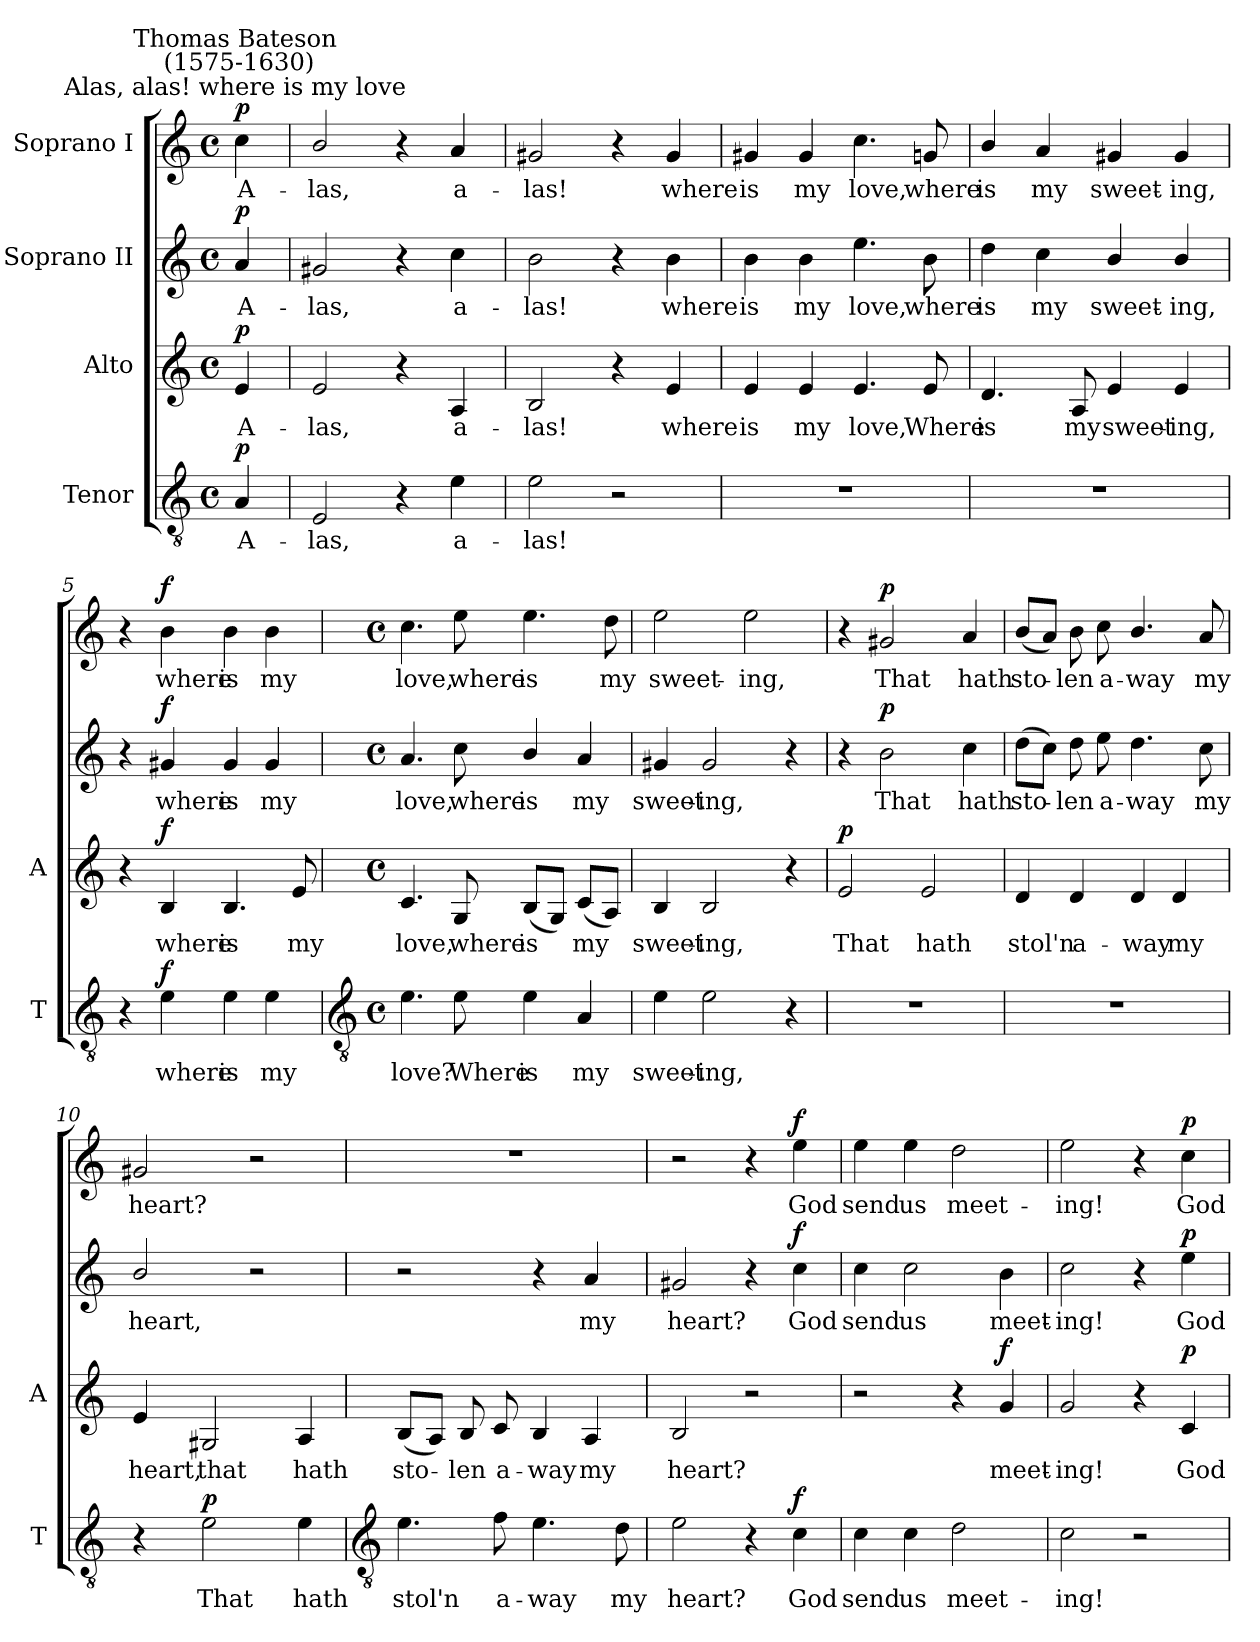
**kern	**text	**dynam	**kern	**text	**dynam	**kern	**text	**dynam	**kern	**text	**dynam
*part4	*part4	*part4	*part3	*part3	*part3	*part2	*part2	*part2	*part1	*part1	*part1
*staff4	*staff4	*staff4	*staff3	*staff3	*staff3	*staff2	*staff2	*staff2	*staff1	*staff1	*staff1
*I"Tenor	*	*	*I"Alto	*	*	*I"Soprano II	*	*	*I"Soprano I	*	*
*I'T	*	*	*I'A	*	*	*	*	*	*	*	*
*clefGv2	*	*	*clefG2	*	*	*clefG2	*	*	*clefG2	*	*
*k[]	*	*	*k[]	*	*	*k[]	*	*	*k[]	*	*
*C:	*	*	*C:	*	*	*C:	*	*	*C:	*	*
*M4/4	*	*	*M4/4	*	*	*M4/4	*	*	*M4/4	*	*
*met(c)	*	*	*met(c)	*	*	*met(c)	*	*	*met(c)	*	*
=	=	=	=	=	=	=	=	=	=	=	=
!	!	!	!	!	!	!	!	!	!LO:TX:a:cj:t=Alas, alas! where is my love	!	!
!	!	!	!	!	!	!	!	!	!LO:TX:a:cj:t=Thomas Bateson\n (1575-1630)	!	!
!	!LO:LY:b	!LO:DY:b	!	!LO:LY:b	!LO:DY:b	!	!LO:LY:b	!LO:DY:b	!	!LO:LY:b	!LO:DY:b
4A	A-	p	4e	A-	p	4a	A-	p	4cc	A-	p
=1	=1	=1	=1	=1	=1	=1	=1	=1	=1	=1	=1
!	!LO:LY:b	!	!	!LO:LY:b	!	!	!LO:LY:b	!	!	!LO:LY:b	!
2E	-las,	.	2e	-las,	.	2g#X	-las,	.	2b/	-las,	.
4r	.	.	4r	.	.	4r	.	.	4r	.	.
!	!LO:LY:b	!	!	!LO:LY:b	!	!	!LO:LY:b	!	!	!LO:LY:b	!
4e	a-	.	4A	a-	.	4cc	a-	.	4a	a-	.
=2	=2	=2	=2	=2	=2	=2	=2	=2	=2	=2	=2
!	!LO:LY:b	!	!	!LO:LY:b	!	!	!LO:LY:b	!	!	!LO:LY:b	!
2e	-las!	.	2B	-las!	.	2b	-las!	.	2g#X	-las!	.
2r	.	.	4r	.	.	4r	.	.	4r	.	.
!	!	!	!	!LO:LY:b	!	!	!LO:LY:b	!	!	!LO:LY:b	!
.	.	.	4e	where	.	4b	where	.	4g#	where	.
=3	=3	=3	=3	=3	=3	=3	=3	=3	=3	=3	=3
!	!	!	!	!LO:LY:b	!	!	!LO:LY:b	!	!	!LO:LY:b	!
1r	.	.	4e	is	.	4b	is	.	4g#X	is	.
!	!	!	!	!LO:LY:b	!	!	!LO:LY:b	!	!	!LO:LY:b	!
.	.	.	4e	my	.	4b	my	.	4g#	my	.
!	!	!	!	!LO:LY:b	!	!	!LO:LY:b	!	!	!LO:LY:b	!
.	.	.	4.e	love,	.	4.ee	love,	.	4.cc	love,	.
!	!	!	!	!LO:LY:b	!	!	!LO:LY:b	!	!	!LO:LY:b	!
.	.	.	8e	Where	.	8b	where	.	8gn	where	.
=4	=4	=4	=4	=4	=4	=4	=4	=4	=4	=4	=4
!	!	!	!	!LO:LY:b	!	!	!LO:LY:b	!	!	!LO:LY:b	!
1r	.	.	4.d	is	.	4dd	is	.	4b/	is	.
!	!	!	!	!	!	!	!LO:LY:b	!	!	!LO:LY:b	!
.	.	.	.	.	.	4cc	my	.	4a	my	.
!	!	!	!	!LO:LY:b	!	!	!	!	!	!	!
.	.	.	8A	my	.	.	.	.	.	.	.
!	!	!	!	!LO:LY:b	!	!	!LO:LY:b	!	!	!LO:LY:b	!
.	.	.	4e	sweet-	.	4b/	sweet-	.	4g#X	sweet-	.
!	!	!	!	!LO:LY:b	!	!	!LO:LY:b	!	!	!LO:LY:b	!
.	.	.	4e	-ing,	.	4b/	-ing,	.	4g#	-ing,	.
=5	=5	=5	=5	=5	=5	=5	=5	=5	=5	=5	=5
4r	.	.	4r	.	.	4r	.	.	4r	.	.
!	!LO:LY:b	!LO:DY:b	!	!LO:LY:b	!LO:DY:b	!	!LO:LY:b	!LO:DY:b	!	!LO:LY:b	!LO:DY:b
4e	where	f	4B	where	f	4g#X	where	f	4b	where	f
!	!LO:LY:b	!	!	!LO:LY:b	!	!	!LO:LY:b	!	!	!LO:LY:b	!
4e	is	.	4.B	is	.	4g#	is	.	4b	is	.
!	!LO:LY:b	!	!	!	!	!	!LO:LY:b	!	!	!LO:LY:b	!
4e	my	.	.	.	.	4g#	my	.	4b	my	.
!	!	!	!	!LO:LY:b	!	!	!	!	!	!	!
.	.	.	8e	my	.	.	.	.	.	.	.
!!LO:LB:g=z
=6	=6	=6	=6	=6	=6	=6	=6	=6	=6	=6	=6
*clefGv2	*	*	*	*	*	*	*	*	*	*	*
*M4/4	*	*	*M4/4	*	*	*M4/4	*	*	*M4/4	*	*
*met(c)	*	*	*met(c)	*	*	*met(c)	*	*	*met(c)	*	*
!	!LO:LY:b	!	!	!LO:LY:b	!	!	!LO:LY:b	!	!	!LO:LY:b	!
4.e	love?	.	4.c	love,	.	4.a	love,	.	4.cc	love,	.
!	!LO:LY:b	!	!	!LO:LY:b	!	!	!LO:LY:b	!	!	!LO:LY:b	!
8e	Where	.	8G	where	.	8cc	where	.	8ee	where	.
!	!LO:LY:b	!	!	!LO:LY:b	!	!	!LO:LY:b	!	!	!LO:LY:b	!
4e	is	.	(<8BL	is	.	4b/	is	.	4.ee	is	.
.	.	.	8GJ)	.	.	.	.	.	.	.	.
!	!LO:LY:b	!	!	!LO:LY:b	!	!	!LO:LY:b	!	!	!	!
4A	my	.	(<8cL	my	.	4a	my	.	.	.	.
!	!	!	!	!	!	!	!	!	!	!LO:LY:b	!
.	.	.	8AJ)	.	.	.	.	.	8dd	my	.
=7	=7	=7	=7	=7	=7	=7	=7	=7	=7	=7	=7
!	!LO:LY:b	!	!	!LO:LY:b	!	!	!LO:LY:b	!	!	!LO:LY:b	!
4e	sweet-	.	4B	sweet-	.	4g#X	sweet-	.	2ee	sweet-	.
!	!LO:LY:b	!	!	!LO:LY:b	!	!	!LO:LY:b	!	!	!	!
2e	-ing,	.	2B	-ing,	.	2g#	-ing,	.	.	.	.
!	!	!	!	!	!	!	!	!	!	!LO:LY:b	!
.	.	.	.	.	.	.	.	.	2ee	-ing,	.
4r	.	.	4r	.	.	4r	.	.	.	.	.
=8	=8	=8	=8	=8	=8	=8	=8	=8	=8	=8	=8
!	!	!	!	!LO:LY:b	!LO:DY:b	!	!	!	!	!	!
1r	.	.	2e	That	p	4r	.	.	4r	.	.
!	!	!	!	!	!	!	!LO:LY:b	!LO:DY:b	!	!LO:LY:b	!LO:DY:b
.	.	.	.	.	.	2b	That	p	2g#X	That	p
!	!	!	!	!LO:LY:b	!	!	!	!	!	!	!
.	.	.	2e	hath	.	.	.	.	.	.	.
!	!	!	!	!	!	!	!LO:LY:b	!	!	!LO:LY:b	!
.	.	.	.	.	.	4cc	hath	.	4a	hath	.
=9	=9	=9	=9	=9	=9	=9	=9	=9	=9	=9	=9
!	!	!	!	!LO:LY:b	!	!	!LO:LY:b	!	!	!LO:LY:b	!
1r	.	.	4d	stol'n	.	(>8ddL	sto-	.	(<8bL	sto-	.
.	.	.	.	.	.	8ccJ)	.	.	8aJ)	.	.
!	!	!	!	!LO:LY:b	!	!	!LO:LY:b	!	!	!LO:LY:b	!
.	.	.	4d	a-	.	8dd	len	.	8b	len	.
!	!	!	!	!	!	!	!LO:LY:b	!	!	!LO:LY:b	!
.	.	.	.	.	.	8ee	a-	.	8cc	a-	.
!	!	!	!	!LO:LY:b	!	!	!LO:LY:b	!	!	!LO:LY:b	!
.	.	.	4d	-way	.	4.dd	-way	.	4.b/	-way	.
!	!	!	!	!LO:LY:b	!	!	!	!	!	!	!
.	.	.	4d	my	.	.	.	.	.	.	.
!	!	!	!	!	!	!	!LO:LY:b	!	!	!LO:LY:b	!
.	.	.	.	.	.	8cc	my	.	8a	my	.
=10	=10	=10	=10	=10	=10	=10	=10	=10	=10	=10	=10
!	!	!	!	!LO:LY:b	!	!	!LO:LY:b	!	!	!LO:LY:b	!
4r	.	.	4e	heart,	.	2b/	heart,	.	2g#X	heart?	.
!	!LO:LY:b	!LO:DY:b	!	!LO:LY:b	!	!	!	!	!	!	!
2e	That	p	2G#X	that	.	.	.	.	.	.	.
.	.	.	.	.	.	2r	.	.	2r	.	.
!	!LO:LY:b	!	!	!LO:LY:b	!	!	!	!	!	!	!
4e	hath	.	4A	hath	.	.	.	.	.	.	.
!!LO:LB:g=z
=11	=11	=11	=11	=11	=11	=11	=11	=11	=11	=11	=11
*clefGv2	*	*	*	*	*	*	*	*	*	*	*
!	!LO:LY:b	!	!	!LO:LY:b	!	!	!	!	!	!	!
4.e	stol'n	.	(<8BL	sto-	.	2r	.	.	1r	.	.
.	.	.	8AJ)	.	.	.	.	.	.	.	.
!	!	!	!	!LO:LY:b	!	!	!	!	!	!	!
.	.	.	8B	len	.	.	.	.	.	.	.
!	!LO:LY:b	!	!	!LO:LY:b	!	!	!	!	!	!	!
8f	a-	.	8c	a-	.	.	.	.	.	.	.
!	!LO:LY:b	!	!	!LO:LY:b	!	!	!	!	!	!	!
4.e	-way	.	4B	-way	.	4r	.	.	.	.	.
!	!	!	!	!LO:LY:b	!	!	!LO:LY:b	!	!	!	!
.	.	.	4A	my	.	4a	my	.	.	.	.
!	!LO:LY:b	!	!	!	!	!	!	!	!	!	!
8d	my	.	.	.	.	.	.	.	.	.	.
=12	=12	=12	=12	=12	=12	=12	=12	=12	=12	=12	=12
!	!LO:LY:b	!	!	!LO:LY:b	!	!	!LO:LY:b	!	!	!	!
2e	heart?	.	2B	heart?	.	2g#X	heart?	.	2r	.	.
4r	.	.	2r	.	.	4r	.	.	4r	.	.
!	!LO:LY:b	!LO:DY:b	!	!	!	!	!LO:LY:b	!LO:DY:b	!	!LO:LY:b	!LO:DY:b
4c	God	f	.	.	.	4cc	God	f	4ee	God	f
=13	=13	=13	=13	=13	=13	=13	=13	=13	=13	=13	=13
!	!LO:LY:b	!	!	!	!	!	!LO:LY:b	!	!	!LO:LY:b	!
4c	send	.	2r	.	.	4cc	send	.	4ee	send	.
!	!LO:LY:b	!	!	!	!	!	!LO:LY:b	!	!	!LO:LY:b	!
4c	us	.	.	.	.	2cc	us	.	4ee	us	.
!	!LO:LY:b	!	!	!	!	!	!	!	!	!LO:LY:b	!
2d	meet-	.	4r	.	.	.	.	.	2dd	meet-	.
!	!	!	!	!LO:LY:b	!LO:DY:b	!	!LO:LY:b	!	!	!	!
.	.	.	4g	meet-	f	4b	meet-	.	.	.	.
=14	=14	=14	=14	=14	=14	=14	=14	=14	=14	=14	=14
!	!LO:LY:b	!	!	!LO:LY:b	!	!	!LO:LY:b	!	!	!LO:LY:b	!
2c	-ing!	.	2g	-ing!	.	2cc	-ing!	.	2ee	-ing!	.
2r	.	.	4r	.	.	4r	.	.	4r	.	.
!	!	!	!	!LO:LY:b	!LO:DY:b	!	!LO:LY:b	!LO:DY:b	!	!LO:LY:b	!LO:DY:b
.	.	.	4c	God	p	4ee	God	p	4cc	God	p
=	=	=	=	=	=	=	=	=	=	=	=
*-	*-	*-	*-	*-	*-	*-	*-	*-	*-	*-	*-
